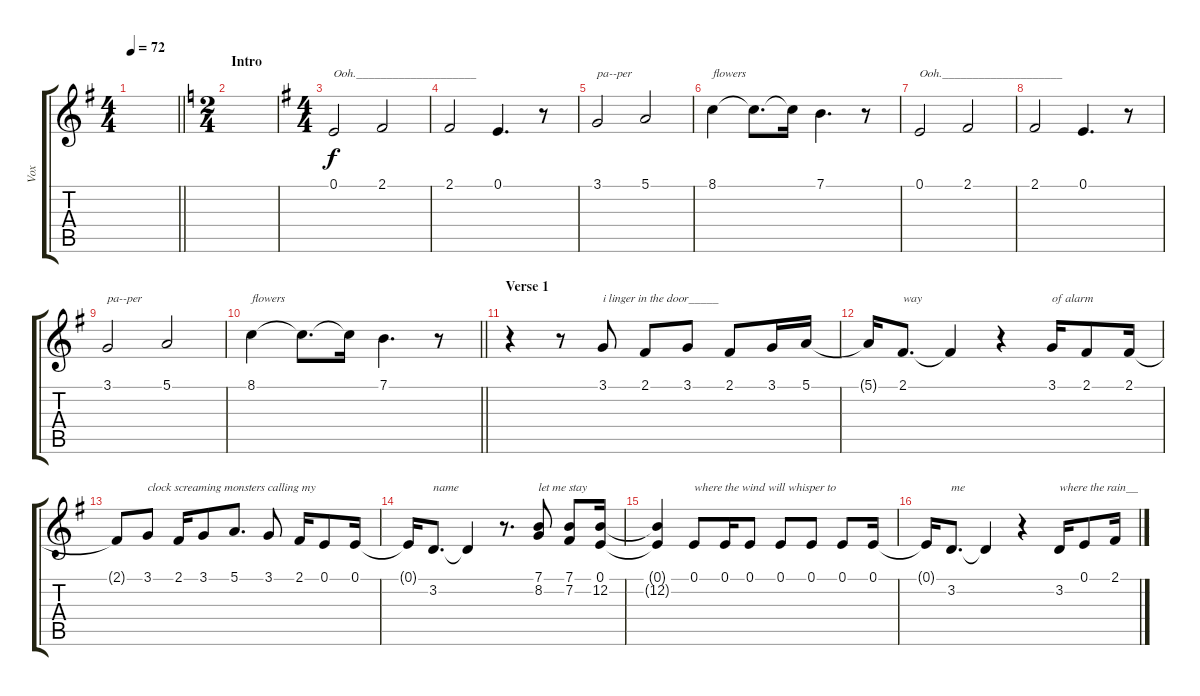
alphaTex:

\track ("Vox" "Vox") {instrument oboe}
\staff {score tabs}
\tuning (E4 B3 G3 D3 A2 E2) {hide}
\ts (4 4)
\tempo 72
\clef g2
\barLineRight lightlight
\ks g
|
\ts (2 4)
\section ("" "Intro")
\ks c
|
\ts (4 4)
\ks g
0.1.2{txt "Ooh.____________________"} 2.1.2 |
2.1.2 0.1.4{d} r.8 |
3.1.2{txt "pa--per"} 5.1.2 |
8.1.4{txt "flowers"} 8.1{t}.8{d} 8.1{t}.16 7.1.4{d} r.8 |
0.1.2{txt "Ooh.____________________"} 2.1.2 |
2.1.2 0.1.4{d} r.8 |
3.1.2{txt "pa--per"} 5.1.2 |
\barLineRight lightlight
8.1.4{txt "flowers"} 8.1{t}.8{d} 8.1{t}.16 7.1.4{d} r.8 |
\section ("" "Verse 1")
r.4{instrument oboe} r.8 3.1.8{txt "i linger in the door_____"} 2.1.8 3.1.8 2.1.8 3.1.16 5.1.16 |
5.1{t}.16 2.1.8{d txt "way"} 2.1{t}.4 r.4 3.1.16{txt "of alarm"} 2.1.8 2.1.16 |
2.1{t}.8 3.1.8{txt "clock screaming monsters calling my "} 2.1.16 3.1.8 5.1.8{d} 3.1.8 2.1.16 0.1.8 0.1.16 |
0.1{t}.16 3.2.8{d txt "name"} 3.2{t}.4 r.8{d} (7.1 8.2).8{txt "let me stay"} (7.1 7.2).8 (0.1 12.2).16 |
(0.1{t} 12.2{t}).4 0.1.8{txt "where the wind will whisper to"} 0.1.16 0.1.8 0.1.8 0.1.8 0.1.8 0.1.16 |
0.1{t}.16 3.2.8{d txt "me"} 3.2{t}.4 r.4 3.2.16{txt "where the rain__"} 0.1.8 2.1.16
